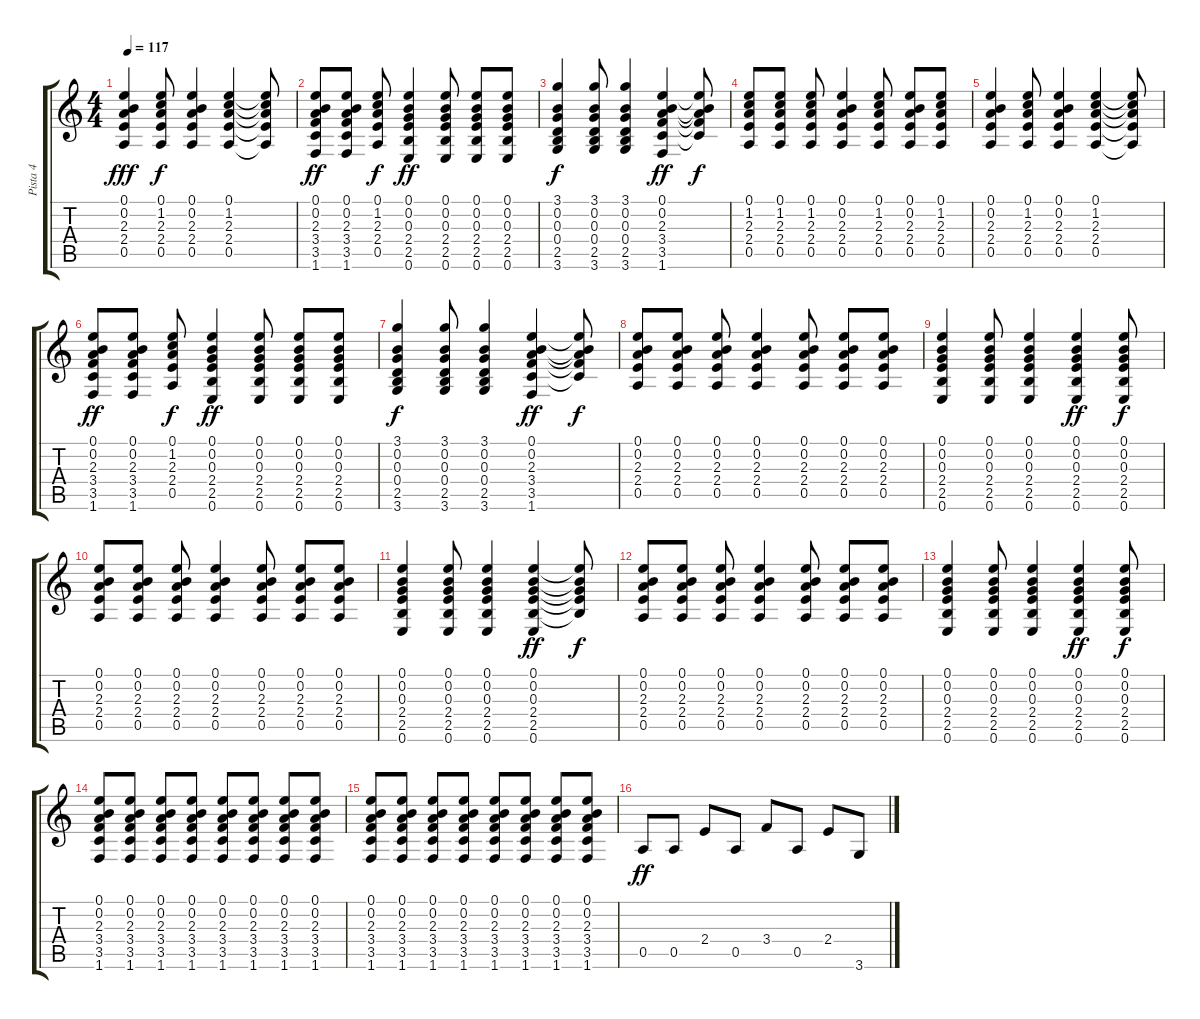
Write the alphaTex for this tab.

\track ("Pista 4" "Pista 4") {instrument acousticguitarsteel}
\staff {score tabs}
\tuning (E4 B3 G3 D3 A2 E2) {hide}
\ts (4 4)
\tempo 117
\clef g2
\ks c
(0.1 0.2 2.3 2.4 0.5).4{dy fff} (0.1 1.2 2.3 2.4 0.5).8{dy f} (0.1 0.2 2.3 2.4 0.5).4 (0.1 1.2 2.3 2.4 0.5).4 (0.1{t} 1.2{t} 2.3{t} 2.4{t} 0.5{t}).8 |
(0.1 0.2 2.3 3.4 3.5 1.6).8{dy ff} (0.1 0.2 2.3 3.4 3.5 1.6).8 (0.1 1.2 2.3 2.4 0.5).8{dy f} (0.1 0.2 0.3 2.4 2.5 0.6).4{dy ff} (0.1 0.2 0.3 2.4 2.5 0.6).8 (0.1 0.2 0.3 2.4 2.5 0.6).8 (0.1 0.2 0.3 2.4 2.5 0.6).8 |
(3.1 0.2 0.3 0.4 2.5 3.6).4{dy f} (3.1 0.2 0.3 0.4 2.5 3.6).8 (3.1 0.2 0.3 0.4 2.5 3.6).4 (0.1 0.2 2.3 3.4 3.5 1.6).4{dy ff} (0.1{t} 0.2{t} 2.3{t} 3.4{t} 3.5{t}).8{dy f} |
(0.1 1.2 2.3 2.4 0.5).8 (0.1 1.2 2.3 2.4 0.5).8 (0.1 1.2 2.3 2.4 0.5).8 (0.1 0.2 2.3 2.4 0.5).4 (0.1 1.2 2.3 2.4 0.5).8 (0.1 0.2 2.3 2.4 0.5).8 (0.1 1.2 2.3 2.4 0.5).8 |
(0.1 0.2 2.3 2.4 0.5).4 (0.1 1.2 2.3 2.4 0.5).8 (0.1 0.2 2.3 2.4 0.5).4 (0.1 1.2 2.3 2.4 0.5).4 (0.1{t} 1.2{t} 2.3{t} 2.4{t} 0.5{t}).8 |
(0.1 0.2 2.3 3.4 3.5 1.6).8{dy ff} (0.1 0.2 2.3 3.4 3.5 1.6).8 (0.1 1.2 2.3 2.4 0.5).8{dy f} (0.1 0.2 0.3 2.4 2.5 0.6).4{dy ff} (0.1 0.2 0.3 2.4 2.5 0.6).8 (0.1 0.2 0.3 2.4 2.5 0.6).8 (0.1 0.2 0.3 2.4 2.5 0.6).8 |
(3.1 0.2 0.3 0.4 2.5 3.6).4{dy f} (3.1 0.2 0.3 0.4 2.5 3.6).8 (3.1 0.2 0.3 0.4 2.5 3.6).4 (0.1 0.2 2.3 3.4 3.5 1.6).4{dy ff} (0.1{t} 0.2{t} 2.3{t} 3.4{t} 3.5{t}).8{dy f} |
(0.1 0.2 2.3 2.4 0.5).8 (0.1 0.2 2.3 2.4 0.5).8 (0.1 0.2 2.3 2.4 0.5).8 (0.1 0.2 2.3 2.4 0.5).4 (0.1 0.2 2.3 2.4 0.5).8 (0.1 0.2 2.3 2.4 0.5).8 (0.1 0.2 2.3 2.4 0.5).8 |
(0.1 0.2 0.3 2.4 2.5 0.6).4 (0.1 0.2 0.3 2.4 2.5 0.6).8 (0.1 0.2 0.3 2.4 2.5 0.6).4 (0.1 0.2 0.3 2.4 2.5 0.6).4{dy ff} (0.1 0.2 0.3 2.4 2.5 0.6).8{dy f} |
(0.1 0.2 2.3 2.4 0.5).8 (0.1 0.2 2.3 2.4 0.5).8 (0.1 0.2 2.3 2.4 0.5).8 (0.1 0.2 2.3 2.4 0.5).4 (0.1 0.2 2.3 2.4 0.5).8 (0.1 0.2 2.3 2.4 0.5).8 (0.1 0.2 2.3 2.4 0.5).8 |
(0.1 0.2 0.3 2.4 2.5 0.6).4 (0.1 0.2 0.3 2.4 2.5 0.6).8 (0.1 0.2 0.3 2.4 2.5 0.6).4 (0.1 0.2 0.3 2.4 2.5 0.6).4{dy ff} (0.1{t} 0.2{t} 0.3{t} 2.4{t} 2.5{t}).8{dy f} |
(0.1 0.2 2.3 2.4 0.5).8 (0.1 0.2 2.3 2.4 0.5).8 (0.1 0.2 2.3 2.4 0.5).8 (0.1 0.2 2.3 2.4 0.5).4 (0.1 0.2 2.3 2.4 0.5).8 (0.1 0.2 2.3 2.4 0.5).8 (0.1 0.2 2.3 2.4 0.5).8 |
(0.1 0.2 0.3 2.4 2.5 0.6).4 (0.1 0.2 0.3 2.4 2.5 0.6).8 (0.1 0.2 0.3 2.4 2.5 0.6).4 (0.1 0.2 0.3 2.4 2.5 0.6).4{dy ff} (0.1 0.2 0.3 2.4 2.5 0.6).8{dy f} |
(0.1 0.2 2.3 3.4 3.5 1.6).8 (0.1 0.2 2.3 3.4 3.5 1.6).8 (0.1 0.2 2.3 3.4 3.5 1.6).8 (0.1 0.2 2.3 3.4 3.5 1.6).8 (0.1 0.2 2.3 3.4 3.5 1.6).8 (0.1 0.2 2.3 3.4 3.5 1.6).8 (0.1 0.2 2.3 3.4 3.5 1.6).8 (0.1 0.2 2.3 3.4 3.5 1.6).8 |
(0.1 0.2 2.3 3.4 3.5 1.6).8 (0.1 0.2 2.3 3.4 3.5 1.6).8 (0.1 0.2 2.3 3.4 3.5 1.6).8 (0.1 0.2 2.3 3.4 3.5 1.6).8 (0.1 0.2 2.3 3.4 3.5 1.6).8 (0.1 0.2 2.3 3.4 3.5 1.6).8 (0.1 0.2 2.3 3.4 3.5 1.6).8 (0.1 0.2 2.3 3.4 3.5 1.6).8 |
0.5.8{dy ff} 0.5.8 2.4.8 0.5.8 3.4.8 0.5.8 2.4.8 3.6.8
